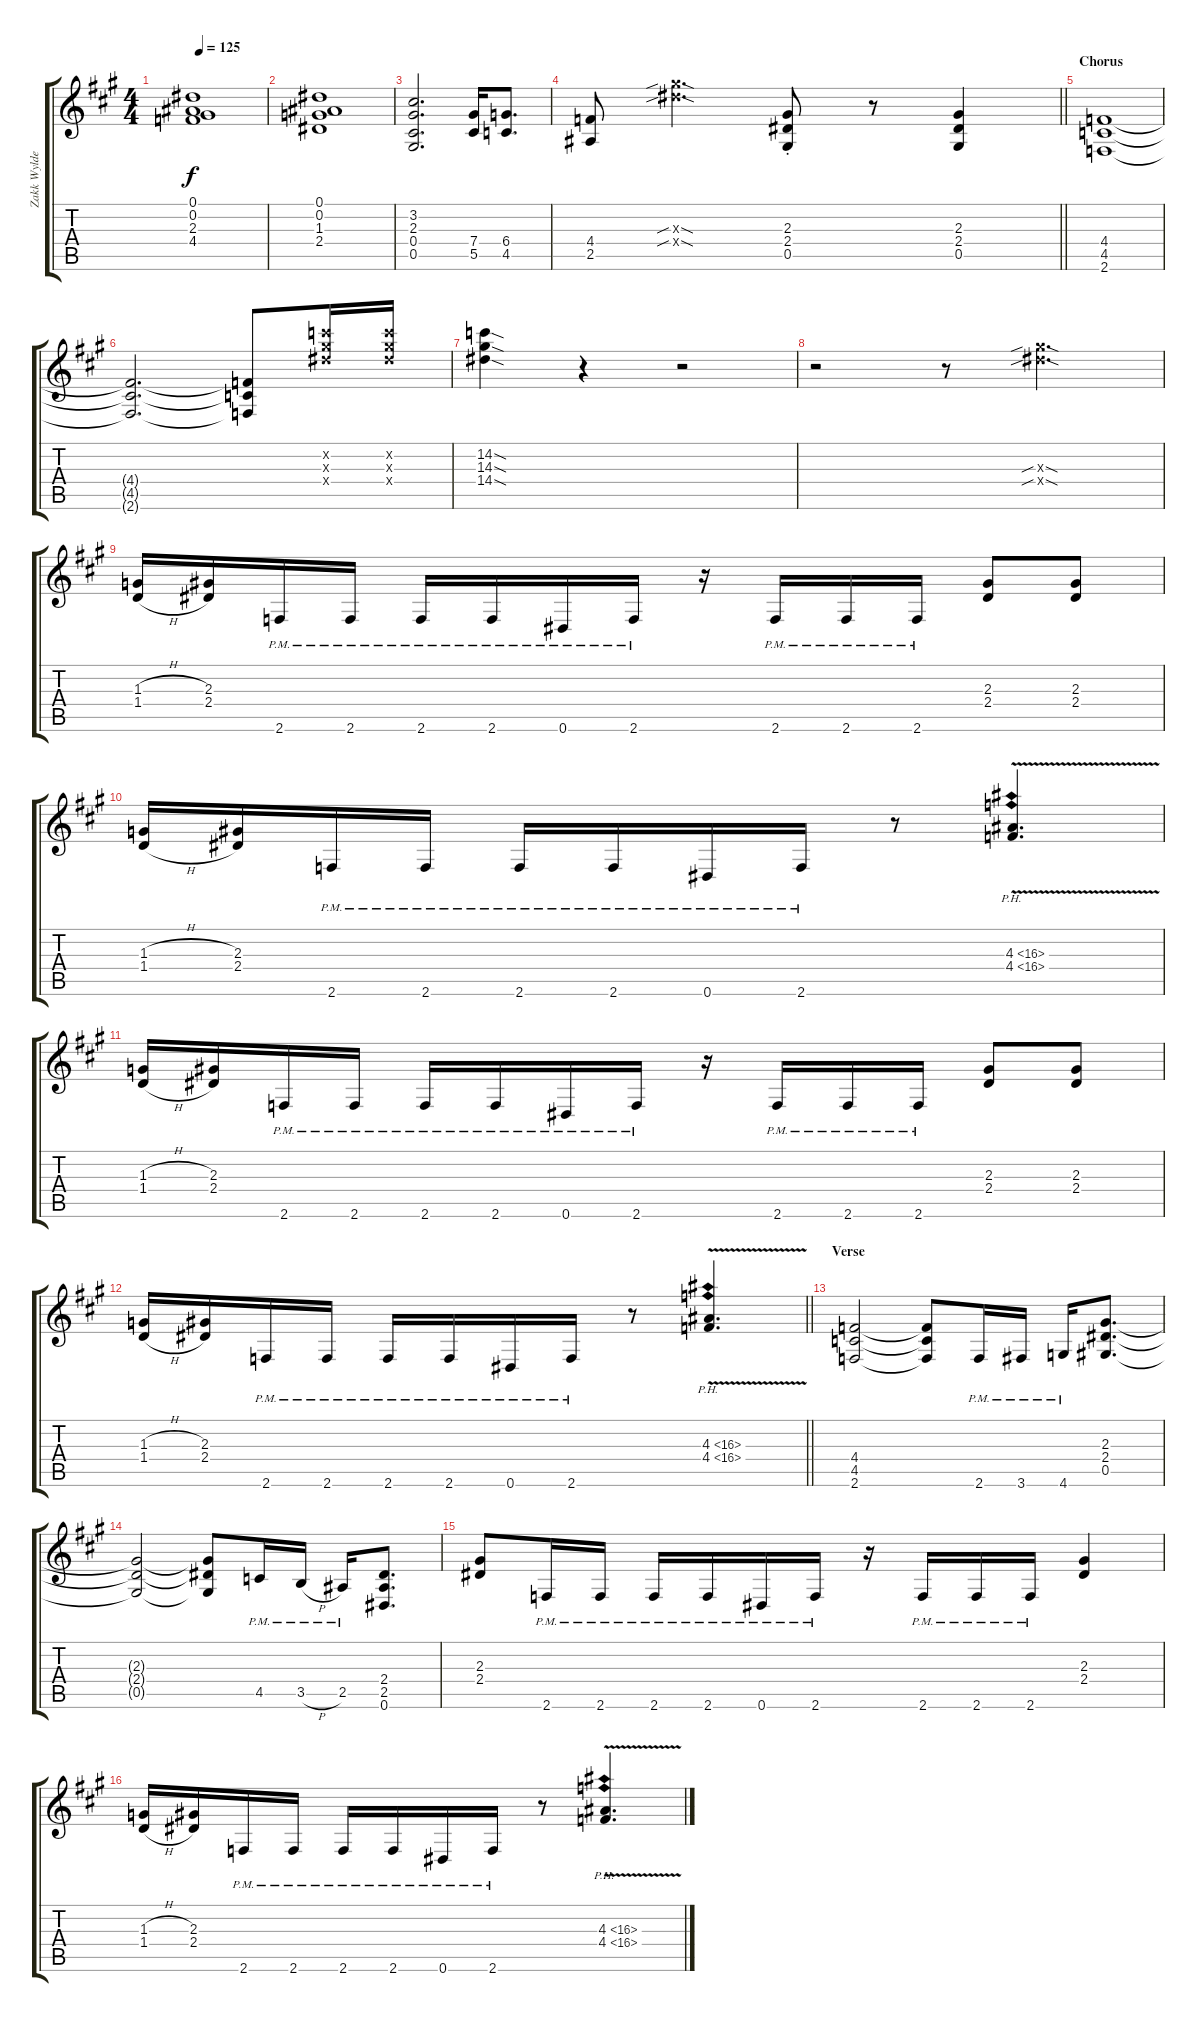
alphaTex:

\track ("Zakk Wylde - Rhytm Guitar II" "Zakk Wylde") {instrument overdrivenguitar}
\staff {score tabs}
\tuning (Eb4 Bb3 Gb3 Db3 Ab2 Eb2) {hide}
\ts (4 4)
\tempo 125
\clef g2
\ks a
(0.1 0.2 2.3 4.4).1{dy f} |
(0.1 0.2 1.3 2.4).1 |
(3.2 2.3 0.4 0.5).2{d} (7.4 5.5).16 (6.4 4.5).8{d} |
\barLineRight lightlight
(4.4 2.5).8 (14.3{sib sod x} 14.4{sib sod x}).4{d} (2.3{st} 2.4{st} 0.5{st}).8 r.8 (2.3 2.4 0.5).4 |
\section ("" "Chorus")
(4.4 4.5 2.6).1 |
(4.4{t} 4.5{t} 2.6{t}).2{d} (4.4{t} 4.5{t} 2.6{t}).8 (14.2{x} 14.3{x} 14.4{x}).16 (14.2{x} 14.3{x} 14.4{x}).16 |
(14.2{sod} 14.3{sod} 14.4{sod}).4 r.4 r.2 |
r.2 r.8 (14.3{sib sod x} 14.4{sib sod x}).4{d} |
(1.3{h} 1.4{h}).16 (2.3 2.4).16 2.6{pm}.16 2.6{pm}.16 2.6{pm}.16 2.6{pm}.16 0.6{pm}.16 2.6{pm}.16 r.16 2.6{pm}.16 2.6{pm}.16 2.6{pm}.16 (2.3 2.4).8 (2.3 2.4).8 |
(1.3{h} 1.4{h}).16 (2.3 2.4).16 2.6{pm}.16 2.6{pm}.16 2.6{pm}.16 2.6{pm}.16 0.6{pm}.16 2.6{pm}.16 r.8 (4.3{ph 12 v} 4.4{ph 12 v}).4{d} |
(1.3{h} 1.4{h}).16 (2.3 2.4).16 2.6{pm}.16 2.6{pm}.16 2.6{pm}.16 2.6{pm}.16 0.6{pm}.16 2.6{pm}.16 r.16 2.6{pm}.16 2.6{pm}.16 2.6{pm}.16 (2.3 2.4).8 (2.3 2.4).8 |
\barLineRight lightlight
(1.3{h} 1.4{h}).16 (2.3 2.4).16 2.6{pm}.16 2.6{pm}.16 2.6{pm}.16 2.6{pm}.16 0.6{pm}.16 2.6{pm}.16 r.8 (4.3{ph 12 v} 4.4{ph 12 v}).4{d} |
\section ("" "Verse")
(4.4 4.5 2.6).2 (4.4{t} 4.5{t} 2.6{t}).8 2.6{pm}.16 3.6{pm}.16 4.6{pm}.16 (2.3 2.4 0.5).8{d} |
(2.3{t} 2.4{t} 0.5{t}).2 (2.3{t} 2.4{t} 0.5{t}).8 4.5{pm}.16 3.5{h pm}.16 2.5{pm}.16 (2.4 2.5 0.6).8{d} |
(2.3 2.4).8 2.6{pm}.16 2.6{pm}.16 2.6{pm}.16 2.6{pm}.16 0.6{pm}.16 2.6{pm}.16 r.16 2.6{pm}.16 2.6{pm}.16 2.6{pm}.16 (2.3 2.4).4 |
(1.3{h} 1.4{h}).16 (2.3 2.4).16 2.6{pm}.16 2.6{pm}.16 2.6{pm}.16 2.6{pm}.16 0.6{pm}.16 2.6{pm}.16 r.8 (4.3{ph 12 v} 4.4{ph 12 v}).4{d}
